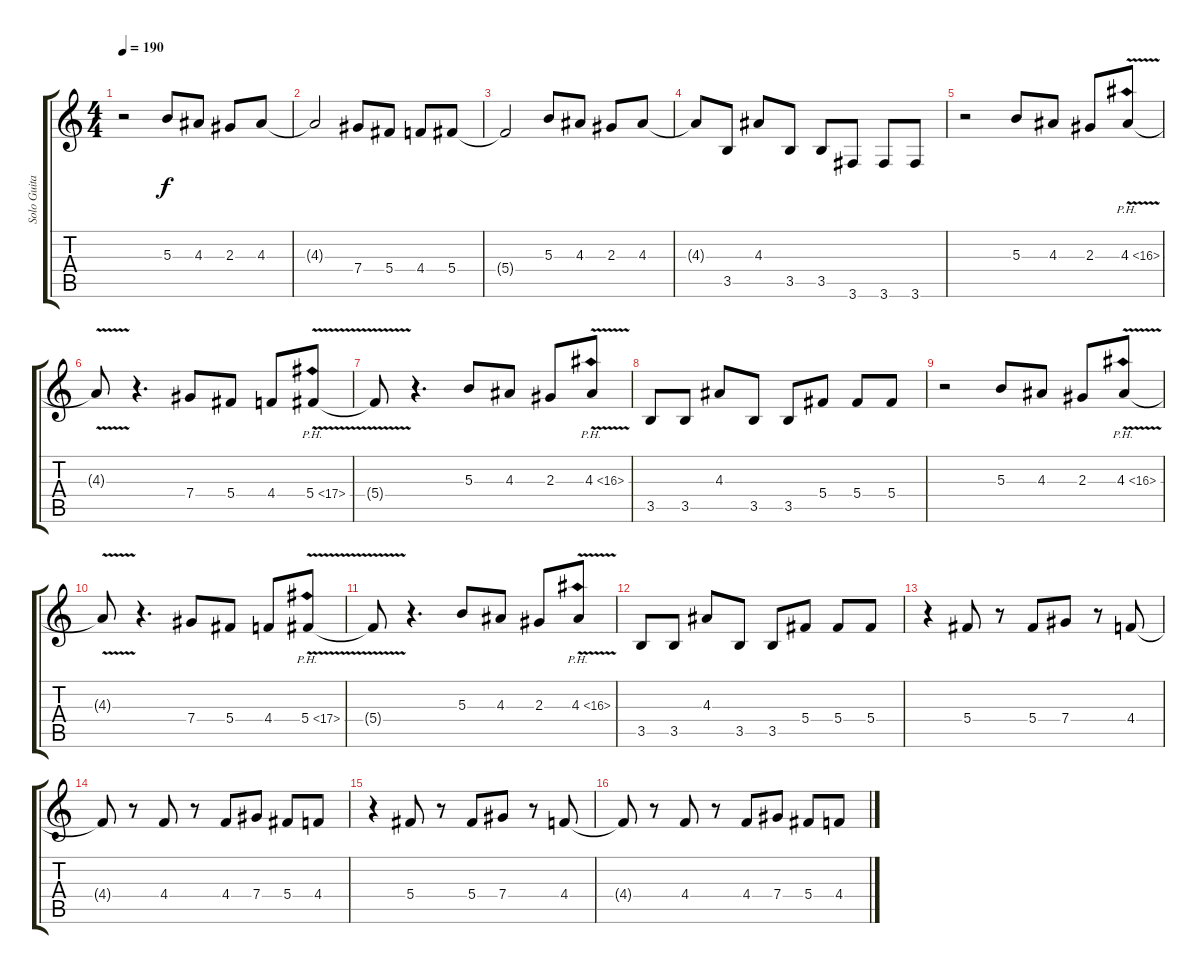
\track ("Solo Guitar" "Solo Guita") {instrument distortionguitar}
\staff {score tabs}
\tuning (Eb4 Bb3 Gb3 Db3 Ab2 Eb2) {hide}
\ts (4 4)
\tempo 190
\clef g2
\ks c
r.2{dy f} 5.3.8 4.3.8 2.3.8 4.3.8 |
4.3{t}.2 7.4.8 5.4.8 4.4.8 5.4.8 |
5.4{t}.2 5.3.8 4.3.8 2.3.8 4.3.8 |
4.3{t}.8 3.5.8 4.3.8 3.5.8 3.5.8 3.6.8 3.6.8 3.6.8 |
r.2 5.3.8 4.3.8 2.3.8 4.3{ph 12 v}.8 |
4.3{t}.8 r.4{d} 7.4.8 5.4.8 4.4.8 5.4{ph 12 v}.8 |
5.4{t}.8 r.4{d} 5.3.8 4.3.8 2.3.8 4.3{ph 12 v}.8 |
3.5.8 3.5.8 4.3.8 3.5.8 3.5.8 5.4.8 5.4.8 5.4.8 |
r.2 5.3.8 4.3.8 2.3.8 4.3{ph 12 v}.8 |
4.3{t}.8 r.4{d} 7.4.8 5.4.8 4.4.8 5.4{ph 12 v}.8 |
5.4{t}.8 r.4{d} 5.3.8 4.3.8 2.3.8 4.3{ph 12 v}.8 |
3.5.8 3.5.8 4.3.8 3.5.8 3.5.8 5.4.8 5.4.8 5.4.8 |
r.4 5.4.8 r.8 5.4.8 7.4.8 r.8 4.4.8 |
4.4{t}.8 r.8 4.4.8 r.8 4.4.8 7.4.8 5.4.8 4.4.8 |
r.4 5.4.8 r.8 5.4.8 7.4.8 r.8 4.4.8 |
4.4{t}.8 r.8 4.4.8 r.8 4.4.8 7.4.8 5.4.8 4.4.8
